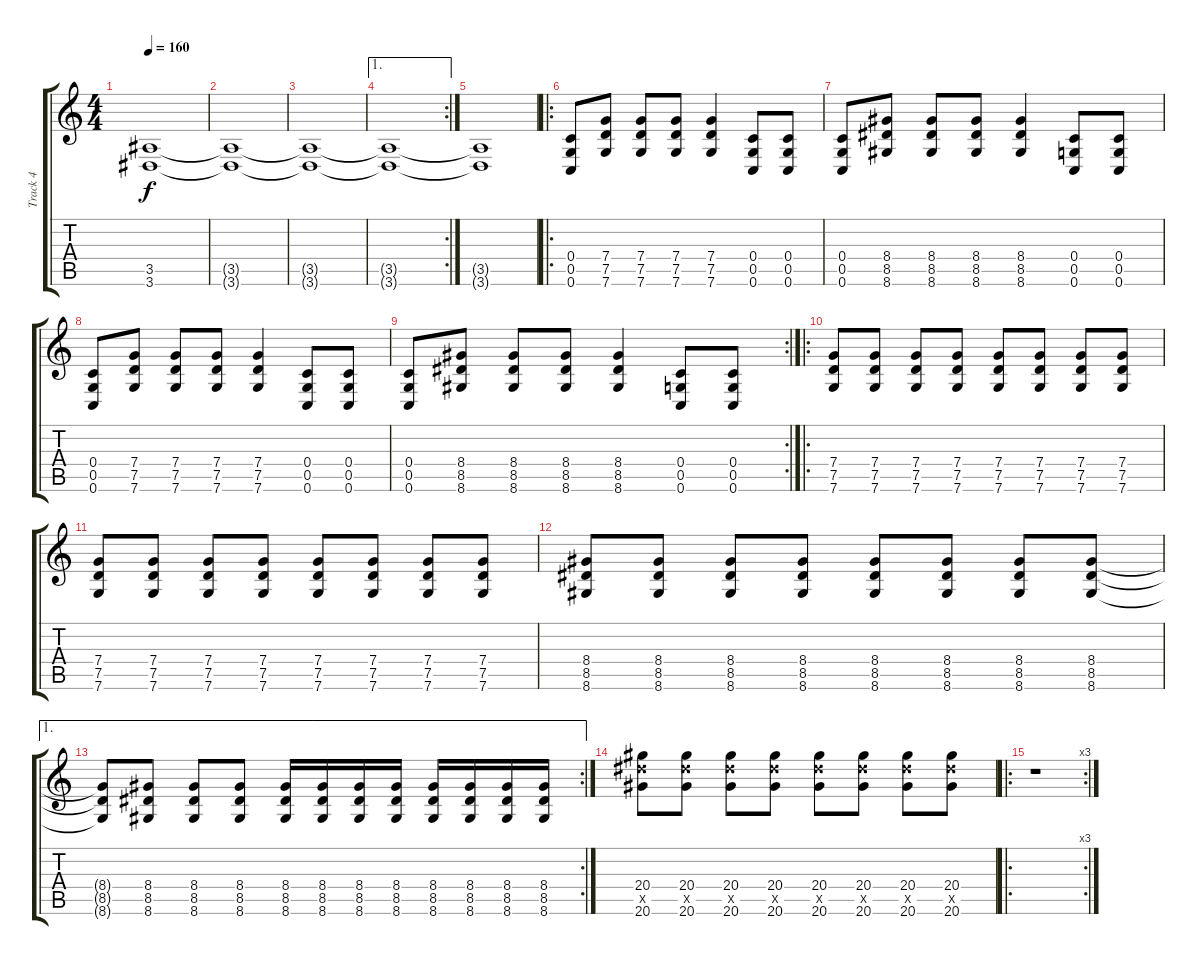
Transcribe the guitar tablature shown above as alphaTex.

\track ("Track 4" "Track 4") {instrument distortionguitar}
\staff {score tabs}
\tuning (D4 A3 F3 C3 G2 C2) {hide}
\ts (4 4)
\tempo 160
\clef g2
\ks c
(3.5 3.6).1{dy f} |
(3.5{t} 3.6{t}).1 |
(3.5{t} 3.6{t}).1 |
\ae 1
\rc 2
(3.5{t} 3.6{t}).1 |
(3.5{t} 3.6{t}).1 |
\ro
(0.4 0.5 0.6).8 (7.4 7.5 7.6).8 (7.4 7.5 7.6).8 (7.4 7.5 7.6).8 (7.4 7.5 7.6).4 (0.4 0.5 0.6).8 (0.4 0.5 0.6).8 |
(0.4 0.5 0.6).8 (8.4 8.5 8.6).8 (8.4 8.5 8.6).8 (8.4 8.5 8.6).8 (8.4 8.5 8.6).4 (0.4 0.5 0.6).8 (0.4 0.5 0.6).8 |
(0.4 0.5 0.6).8 (7.4 7.5 7.6).8 (7.4 7.5 7.6).8 (7.4 7.5 7.6).8 (7.4 7.5 7.6).4 (0.4 0.5 0.6).8 (0.4 0.5 0.6).8 |
\rc 2
(0.4 0.5 0.6).8 (8.4 8.5 8.6).8 (8.4 8.5 8.6).8 (8.4 8.5 8.6).8 (8.4 8.5 8.6).4 (0.4 0.5 0.6).8 (0.4 0.5 0.6).8 |
\ro
(7.4 7.5 7.6).8 (7.4 7.5 7.6).8 (7.4 7.5 7.6).8 (7.4 7.5 7.6).8 (7.4 7.5 7.6).8 (7.4 7.5 7.6).8 (7.4 7.5 7.6).8 (7.4 7.5 7.6).8 |
(7.4 7.5 7.6).8 (7.4 7.5 7.6).8 (7.4 7.5 7.6).8 (7.4 7.5 7.6).8 (7.4 7.5 7.6).8 (7.4 7.5 7.6).8 (7.4 7.5 7.6).8 (7.4 7.5 7.6).8 |
(8.4 8.5 8.6).8 (8.4 8.5 8.6).8 (8.4 8.5 8.6).8 (8.4 8.5 8.6).8 (8.4 8.5 8.6).8 (8.4 8.5 8.6).8 (8.4 8.5 8.6).8 (8.4 8.5 8.6).8 |
\ae 1
\rc 2
(8.4{t} 8.5{t} 8.6{t}).8 (8.4 8.5 8.6).8 (8.4 8.5 8.6).8 (8.4 8.5 8.6).8 (8.4 8.5 8.6).16 (8.4 8.5 8.6).16 (8.4 8.5 8.6).16 (8.4 8.5 8.6).16 (8.4 8.5 8.6).16 (8.4 8.5 8.6).16 (8.4 8.5 8.6).16 (8.4 8.5 8.6).16 |
(20.4 20.5{x} 20.6).8 (20.4 20.5{x} 20.6).8 (20.4 20.5{x} 20.6).8 (20.4 20.5{x} 20.6).8 (20.4 20.5{x} 20.6).8 (20.4 20.5{x} 20.6).8 (20.4 20.5{x} 20.6).8 (20.4 20.5{x} 20.6).8 |
\ro
\rc 3
r.1
